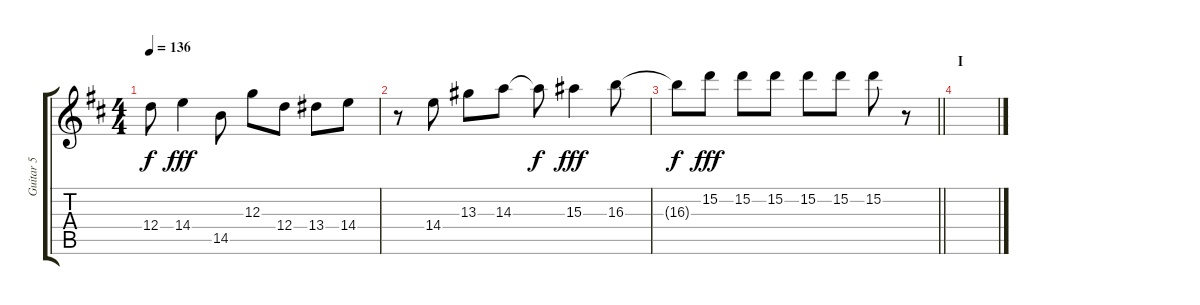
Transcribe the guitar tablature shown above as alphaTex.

\track ("Guitar 5" "Guitar 5") {instrument distortionguitar}
\staff {score tabs}
\tuning (E4 B3 G3 D3 A2 E2) {hide}
\ts (4 4)
\tempo 136
\clef g2
\ks d
12.4{t}.8{dy f} 14.4.4{dy fff} 14.5.8 12.3.8 12.4.8 13.4.8 14.4.8 |
r.8 14.4.8 13.3.8 14.3.8 14.3{t}.8{dy f} 15.3.4{dy fff} 16.3.8 |
\barLineRight lightlight
16.3{t}.8{dy f} 15.2.8{dy fff} 15.2.8 15.2.8 15.2.8 15.2.8 15.2.8 r.8 |
\section ("" "I")
